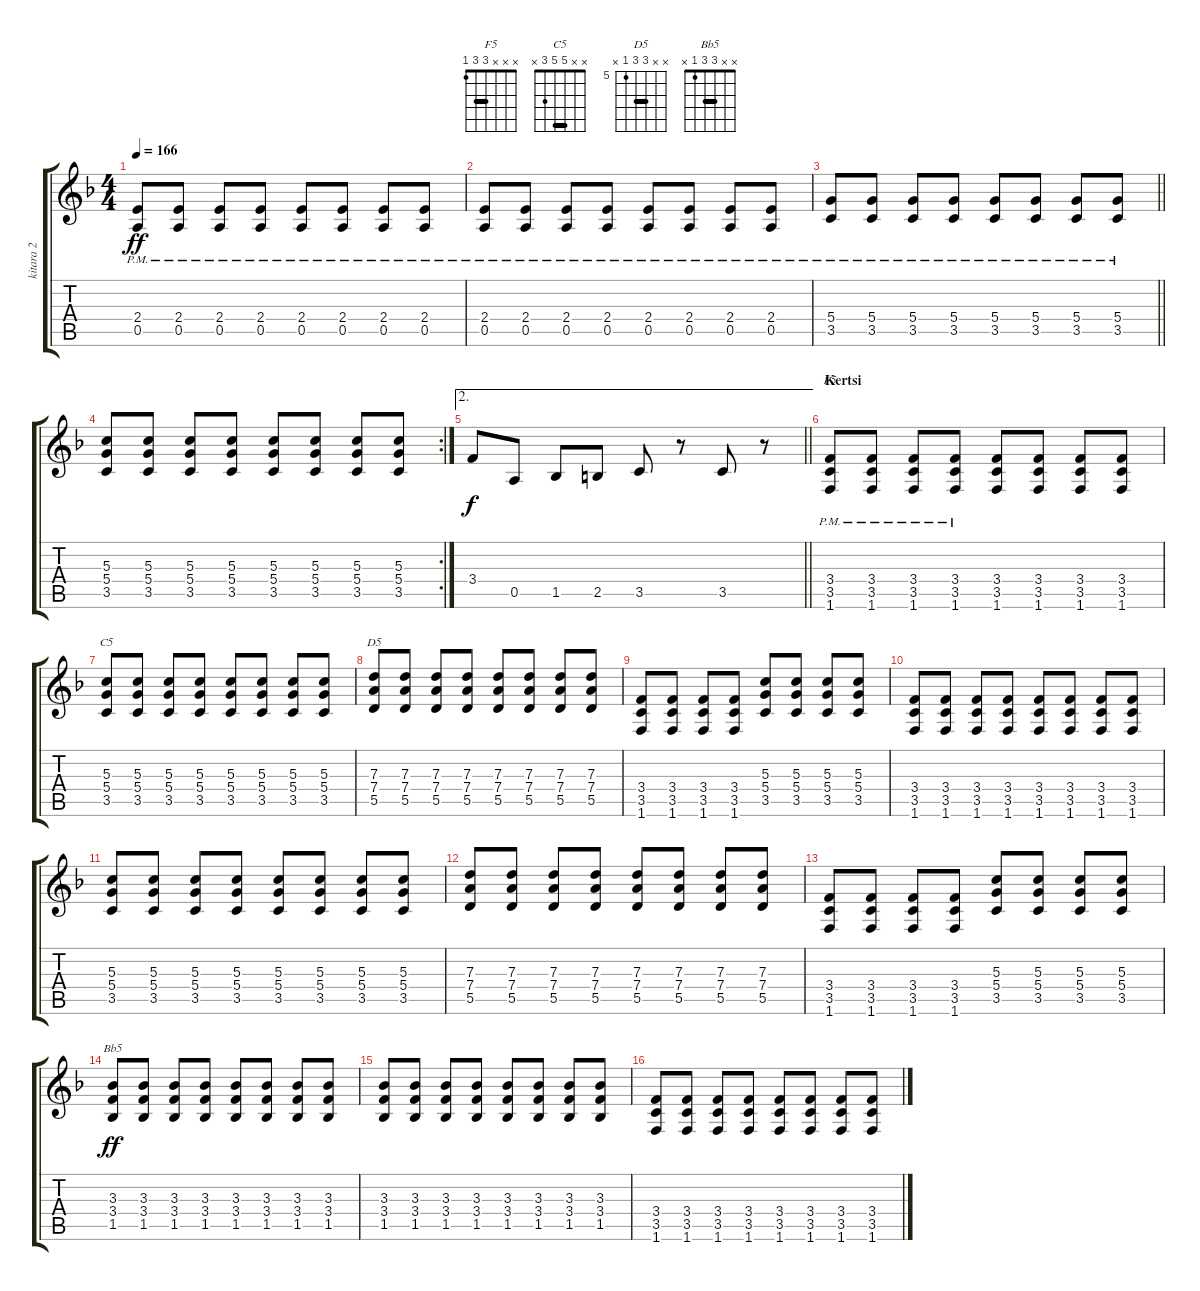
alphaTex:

\track ("kitara 2" "kitara 2") {instrument overdrivenguitar}
\staff {score tabs}
\tuning (E4 B3 G3 D3 A2 E2) {hide}
\chord ("F5" x x x 3 3 1) {barre 3}
\chord ("C5" x x 5 5 3 x) {barre 5}
\chord ("D5" x x 7 7 5 x) {firstfret 5 barre 7}
\chord ("Bb5" x x 3 3 1 x) {barre 3}
\ts (4 4)
\tempo 166
\clef g2
\ks f
(2.4{pm} 0.5{pm}).8{dy ff} (2.4{pm} 0.5{pm}).8 (2.4{pm} 0.5{pm}).8 (2.4{pm} 0.5{pm}).8 (2.4{pm} 0.5{pm}).8 (2.4{pm} 0.5{pm}).8 (2.4{pm} 0.5{pm}).8 (2.4{pm} 0.5{pm}).8 |
(2.4{pm} 0.5{pm}).8 (2.4{pm} 0.5{pm}).8 (2.4{pm} 0.5{pm}).8 (2.4{pm} 0.5{pm}).8 (2.4{pm} 0.5{pm}).8 (2.4{pm} 0.5{pm}).8 (2.4{pm} 0.5{pm}).8 (2.4{pm} 0.5{pm}).8 |
\barLineRight lightlight
(5.4{pm} 3.5{pm}).8 (5.4{pm} 3.5{pm}).8 (5.4{pm} 3.5{pm}).8 (5.4{pm} 3.5{pm}).8 (5.4{pm} 3.5{pm}).8 (5.4{pm} 3.5{pm}).8 (5.4{pm} 3.5{pm}).8 (5.4{pm} 3.5{pm}).8 |
\rc 2
(5.3 5.4 3.5).8 (5.3 5.4 3.5).8 (5.3 5.4 3.5).8 (5.3 5.4 3.5).8 (5.3 5.4 3.5).8 (5.3 5.4 3.5).8 (5.3 5.4 3.5).8 (5.3 5.4 3.5).8 |
\ae 2
\barLineRight lightlight
3.4.8{dy f} 0.5.8 1.5.8 2.5.8 3.5.8 r.8 3.5.8 r.8 |
\section ("" "Kertsi")
(3.4{pm} 3.5{pm} 1.6{pm}).8{ch "F5"} (3.4{pm} 3.5{pm} 1.6{pm}).8 (3.4{pm} 3.5{pm} 1.6{pm}).8 (3.4{pm} 3.5{pm} 1.6{pm}).8 (3.4 3.5 1.6).8 (3.4 3.5 1.6).8 (3.4 3.5 1.6).8 (3.4 3.5 1.6).8 |
(5.3 5.4 3.5).8{ch "C5"} (5.3 5.4 3.5).8 (5.3 5.4 3.5).8 (5.3 5.4 3.5).8 (5.3 5.4 3.5).8 (5.3 5.4 3.5).8 (5.3 5.4 3.5).8 (5.3 5.4 3.5).8 |
(7.3 7.4 5.5).8{ch "D5"} (7.3 7.4 5.5).8 (7.3 7.4 5.5).8 (7.3 7.4 5.5).8 (7.3 7.4 5.5).8 (7.3 7.4 5.5).8 (7.3 7.4 5.5).8 (7.3 7.4 5.5).8 |
(3.4 3.5 1.6).8 (3.4 3.5 1.6).8 (3.4 3.5 1.6).8 (3.4 3.5 1.6).8 (5.3 5.4 3.5).8 (5.3 5.4 3.5).8 (5.3 5.4 3.5).8 (5.3 5.4 3.5).8 |
(3.4 3.5 1.6).8 (3.4 3.5 1.6).8 (3.4 3.5 1.6).8 (3.4 3.5 1.6).8 (3.4 3.5 1.6).8 (3.4 3.5 1.6).8 (3.4 3.5 1.6).8 (3.4 3.5 1.6).8 |
(5.3 5.4 3.5).8 (5.3 5.4 3.5).8 (5.3 5.4 3.5).8 (5.3 5.4 3.5).8 (5.3 5.4 3.5).8 (5.3 5.4 3.5).8 (5.3 5.4 3.5).8 (5.3 5.4 3.5).8 |
(7.3 7.4 5.5).8 (7.3 7.4 5.5).8 (7.3 7.4 5.5).8 (7.3 7.4 5.5).8 (7.3 7.4 5.5).8 (7.3 7.4 5.5).8 (7.3 7.4 5.5).8 (7.3 7.4 5.5).8 |
(3.4 3.5 1.6).8 (3.4 3.5 1.6).8 (3.4 3.5 1.6).8 (3.4 3.5 1.6).8 (5.3 5.4 3.5).8 (5.3 5.4 3.5).8 (5.3 5.4 3.5).8 (5.3 5.4 3.5).8 |
(3.3 3.4 1.5).8{ch "Bb5" dy ff} (3.3 3.4 1.5).8 (3.3 3.4 1.5).8 (3.3 3.4 1.5).8 (3.3 3.4 1.5).8 (3.3 3.4 1.5).8 (3.3 3.4 1.5).8 (3.3 3.4 1.5).8 |
(3.3 3.4 1.5).8 (3.3 3.4 1.5).8 (3.3 3.4 1.5).8 (3.3 3.4 1.5).8 (3.3 3.4 1.5).8 (3.3 3.4 1.5).8 (3.3 3.4 1.5).8 (3.3 3.4 1.5).8 |
(3.4 3.5 1.6).8 (3.4 3.5 1.6).8 (3.4 3.5 1.6).8 (3.4 3.5 1.6).8 (3.4 3.5 1.6).8 (3.4 3.5 1.6).8 (3.4 3.5 1.6).8 (3.4 3.5 1.6).8
